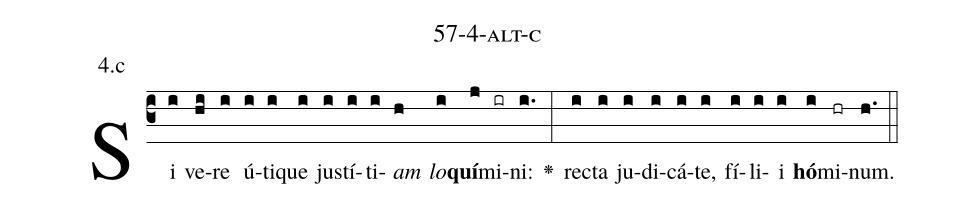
name: 57-4-alt-c;
annotation: 4.c;
%%
(c3)Si(i) ve(hi)re(i) ú(i)ti(i)que(i) jus(i)tí(i)ti(i)<i>am</i>(h) <i>lo</i>(i)<b>quí</b>(j)mi(ir)ni:(i.) <v>\greheightstar</v>(:) rec(i)ta(i) ju(i)di(i)cá(i)te,(i) fí(i)li(i)i(i) <b>hó</b>(i)mi(hr)num.(h.) (::)


%E(i) u(i) o(i) u(i) a(i) e.(h.) (::)
